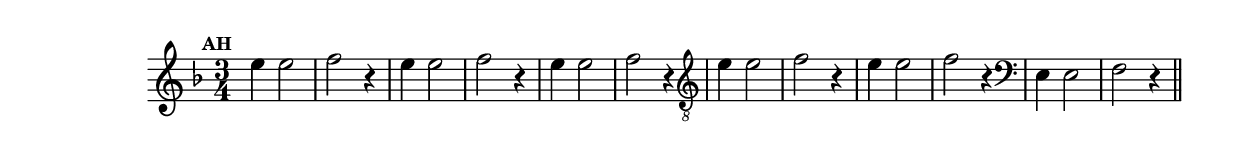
%% -*- coding: utf-8 -*-
\version "2.14.1"

%% \header { texidoc="Perguntas e Respostas"}

\relative c'' {

  \override Staff.TimeSignature #'style = #'()
  \time 3/4 
  \override Score.BarNumber #'transparent = ##t
  \override Score.RehearsalMark #'font-size = #-2
  \override Score.BarNumber #'transparent = ##t
  \set Score.markFormatter = #format-mark-numbers
  \key d \minor

  \mark 33

  %% CAVAQUINHO - BANJO
  \tag #'cv {
    e4 e2 | f r4 
  }

  %% BANDOLIM
  \tag #'bd {
    e4 e2 | f r4 
  }

  %% VIOLA
  \tag #'va {
    e4 e2 | f r4 
  }

  %% VIOLÃO TENOR
  \tag #'vt {
    \clef "G_8"
    e,4 e2 | f r4 
  }

  %% VIOLÃO
  \tag #'vi {
    \clef "G_8"
    e4 e2 | f r4 
  }

  %% BAIXO - BAIXOLÃO
  \tag #'bx {
    \clef bass
    e,4 e2 | f r4 
  }


  %% END DOCUMENT
  \bar "||"
}
